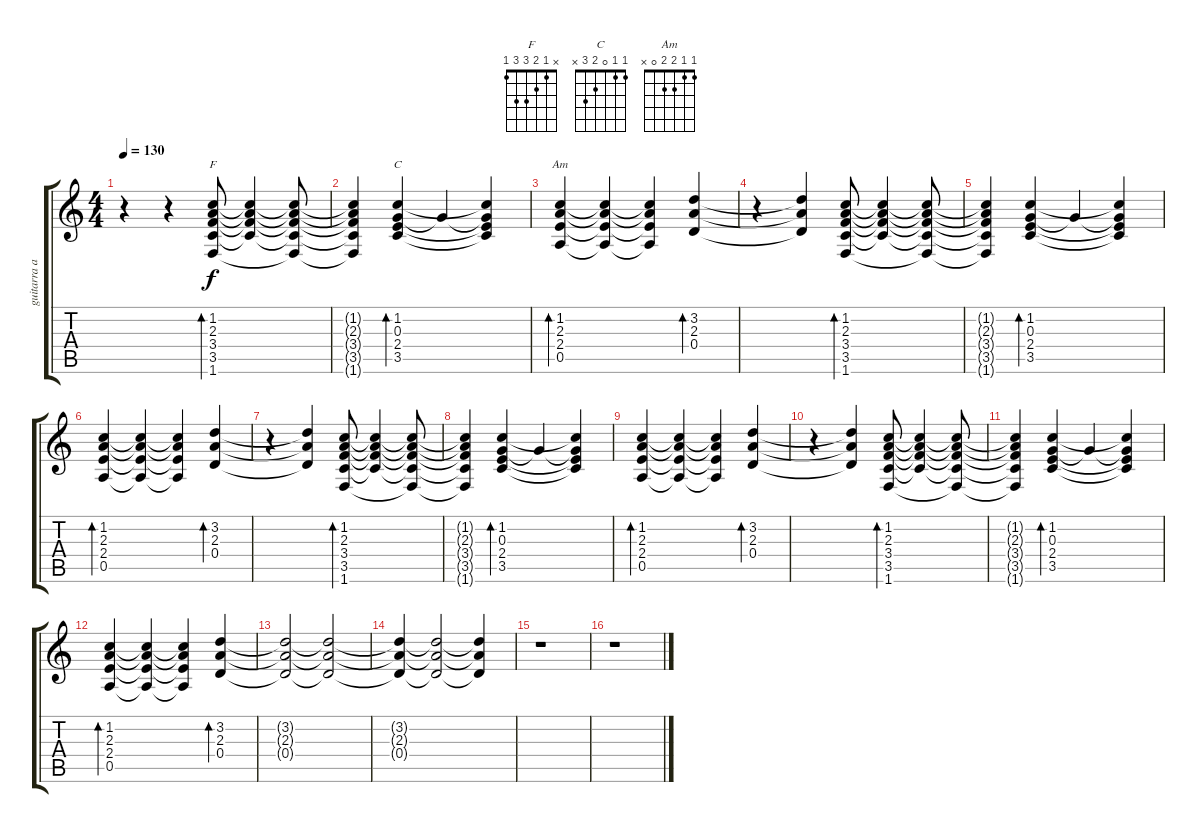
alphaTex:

\track ("guitarra acust." "guitarra a") {instrument acousticguitarsteel}
\staff {score tabs}
\tuning (Eb4 B3 G3 D3 A2 E2) {hide}
\chord ("F" x 1 2 3 3 1)
\chord ("C" 1 1 0 2 3 x)
\chord ("Am" 1 1 2 2 0 x)
\ts (4 4)
\tempo 130
\clef g2
\ks c
r.4{dy f instrument acousticguitarsteel} r.4 (1.2 2.3 3.4 3.5 1.6).8{bd 240 ch "F"} (1.2{t} 2.3{t} 3.4{t} 3.5{t}).4 (1.2{t} 2.3{t} 3.4{t} 3.5{t} 1.6{t}).8 |
(1.2{t} 2.3{t} 3.4{t} 3.5{t} 1.6{t}).4 (1.2 0.3 2.4 3.5).4{bd 240 ch "C"} 0.3{t}.4 (1.2{t} 0.3{t} 2.4{t} 3.5{t}).4 |
(1.2 2.3 2.4 0.5).4{bd 240 ch "Am"} (1.2{t} 2.3{t} 2.4{t} 0.5{t}).4 (1.2{t} 2.3{t} 2.4{t} 0.5{t}).4 (3.2 2.3 0.4).4{bd 240} |
r.4 (3.2{t} 2.3{t} 0.4{t}).4 (1.2 2.3 3.4 3.5 1.6).8{bd 240} (1.2{t} 2.3{t} 3.4{t} 3.5{t}).4 (1.2{t} 2.3{t} 3.4{t} 3.5{t} 1.6{t}).8 |
(1.2{t} 2.3{t} 3.4{t} 3.5{t} 1.6{t}).4 (1.2 0.3 2.4 3.5).4{bd 240} 0.3{t}.4 (1.2{t} 0.3{t} 2.4{t} 3.5{t}).4 |
(1.2 2.3 2.4 0.5).4{bd 240} (1.2{t} 2.3{t} 2.4{t} 0.5{t}).4 (1.2{t} 2.3{t} 2.4{t} 0.5{t}).4 (3.2 2.3 0.4).4{bd 240} |
r.4 (3.2{t} 2.3{t} 0.4{t}).4 (1.2 2.3 3.4 3.5 1.6).8{bd 240} (1.2{t} 2.3{t} 3.4{t} 3.5{t}).4 (1.2{t} 2.3{t} 3.4{t} 3.5{t} 1.6{t}).8 |
(1.2{t} 2.3{t} 3.4{t} 3.5{t} 1.6{t}).4 (1.2 0.3 2.4 3.5).4{bd 240} 0.3{t}.4 (1.2{t} 0.3{t} 2.4{t} 3.5{t}).4 |
(1.2 2.3 2.4 0.5).4{bd 240} (1.2{t} 2.3{t} 2.4{t} 0.5{t}).4 (1.2{t} 2.3{t} 2.4{t} 0.5{t}).4 (3.2 2.3 0.4).4{bd 240} |
r.4 (3.2{t} 2.3{t} 0.4{t}).4 (1.2 2.3 3.4 3.5 1.6).8{bd 240} (1.2{t} 2.3{t} 3.4{t} 3.5{t}).4 (1.2{t} 2.3{t} 3.4{t} 3.5{t} 1.6{t}).8 |
(1.2{t} 2.3{t} 3.4{t} 3.5{t} 1.6{t}).4 (1.2 0.3 2.4 3.5).4{bd 240} 0.3{t}.4 (1.2{t} 0.3{t} 2.4{t} 3.5{t}).4 |
(1.2 2.3 2.4 0.5).4{bd 240} (1.2{t} 2.3{t} 2.4{t} 0.5{t}).4 (1.2{t} 2.3{t} 2.4{t} 0.5{t}).4 (3.2 2.3 0.4).4{bd 240} |
(3.2{t} 2.3{t} 0.4{t}).2 (3.2{t} 2.3{t} 0.4{t}).2 |
(3.2{t} 2.3{t} 0.4{t}).4 (3.2{t} 2.3{t} 0.4{t}).2 (3.2{t} 2.3{t} 0.4{t}).4 |
r.1 |
r.1
